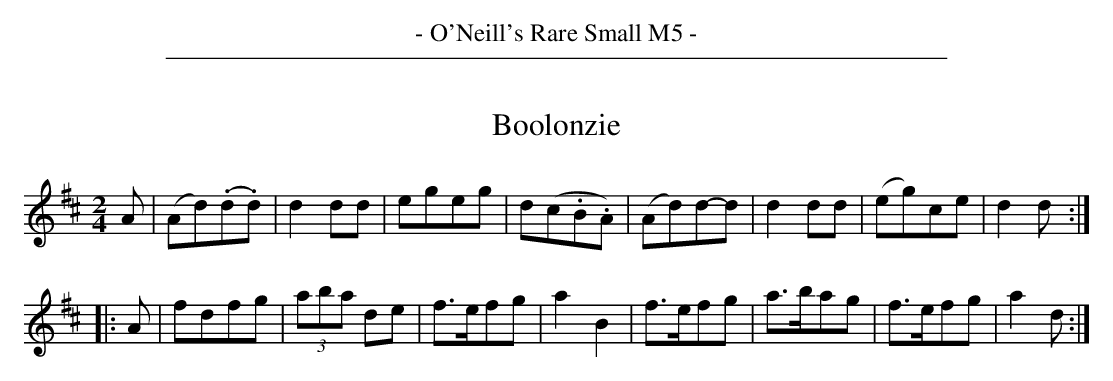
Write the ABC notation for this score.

X:1
T: Boolonzie
M: 2/4
L: 1/8
K: D
A | (Ad)(.d.d) | d2dd | egeg | d(c.B.A) | (Ad)d-d | d2dd | (eg)ce | d2 d ::
A | fdfg | (3aba de | f>efg | a2B2 | f>efg | a>bag | f>efg | a2 d :|
